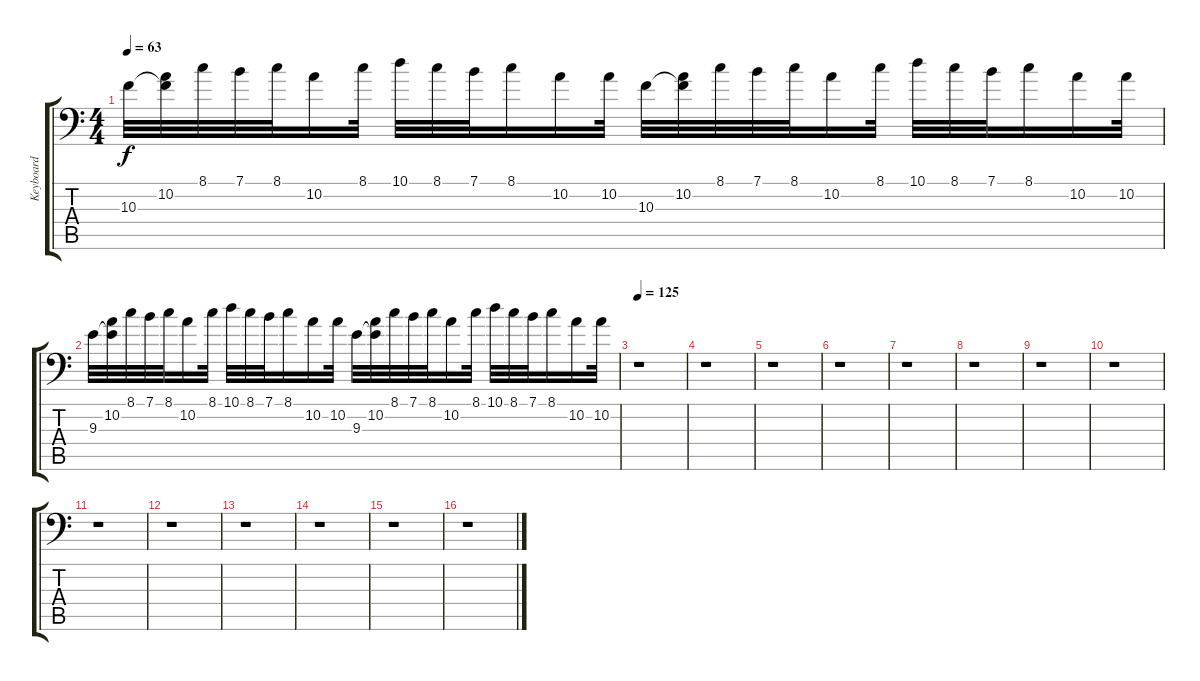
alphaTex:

\track ("Keyboard" "Keyboard") {instrument acousticgrandpiano}
\staff {score tabs}
\tuning (E4 B3 G3 D3 E2 E1) {hide}
\ts (4 4)
\tempo 63
\clef f4
\ks c
10.3.32{dy f} (10.2 10.3{t}).32 8.1.32 7.1.32 8.1.32 10.2.16 8.1.32 10.1.32 8.1.32 7.1.32 8.1.16 10.2.16 10.2.32 10.3.32 (10.2 10.3{t}).32 8.1.32 7.1.32 8.1.32 10.2.16 8.1.32 10.1.32 8.1.32 7.1.32 8.1.16 10.2.16 10.2.32 |
9.3.32 (10.2 9.3{t}).32 8.1.32 7.1.32 8.1.32 10.2.16 8.1.32 10.1.32 8.1.32 7.1.32 8.1.16 10.2.16 10.2.32 9.3.32 (10.2 9.3{t}).32 8.1.32 7.1.32 8.1.32 10.2.16 8.1.32 10.1.32 8.1.32 7.1.32 8.1.16 10.2.16 10.2.32 |
\tempo 125
r.1 |
r.1 |
r.1 |
r.1 |
r.1 |
r.1 |
r.1 |
r.1 |
r.1 |
r.1 |
r.1 |
r.1 |
r.1 |
r.1
